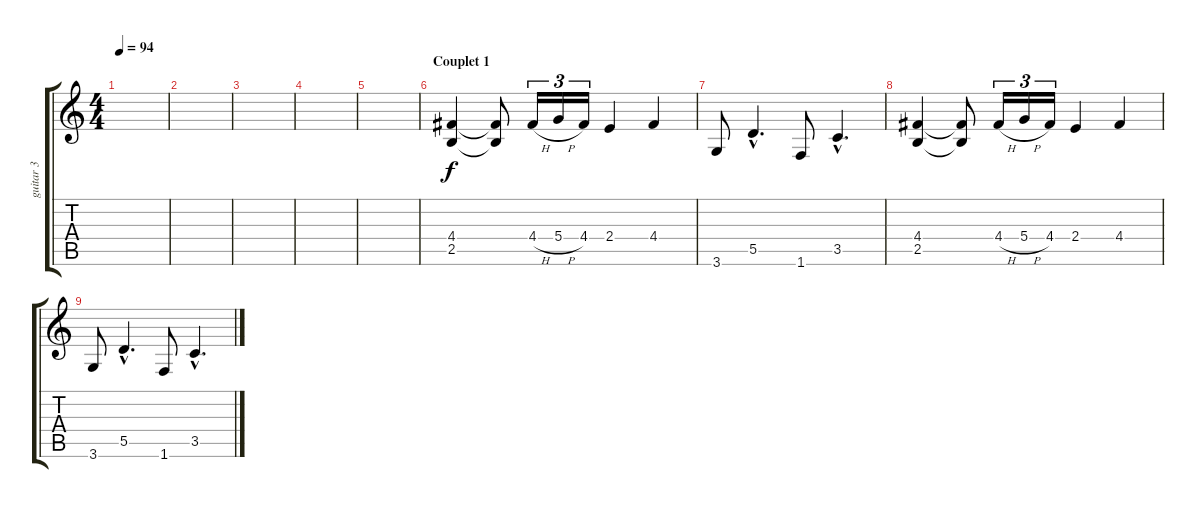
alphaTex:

\track ("guitar 3" "guitar 3") {instrument overdrivenguitar}
\staff {score tabs}
\tuning (E4 B3 G3 D3 A2 E2) {hide}
\ts (4 4)
\tempo 94
\clef g2
\ks c
|
|
|
|
|
\section ("" "Couplet 1")
(4.4 2.5).4 (4.4{t} 2.5{t}).8 4.4{h}.16{tu (3 2)} 5.4{h}.16{tu (3 2)} 4.4.16{tu (3 2)} 2.4.4 4.4.4 |
3.6.8 5.5{hac}.4{d} 1.6.8 3.5{hac}.4{d} |
(4.4 2.5).4 (4.4{t} 2.5{t}).8 4.4{h}.16{tu (3 2)} 5.4{h}.16{tu (3 2)} 4.4.16{tu (3 2)} 2.4.4 4.4.4 |
3.6.8 5.5{hac}.4{d} 1.6.8 3.5{hac}.4{d}
